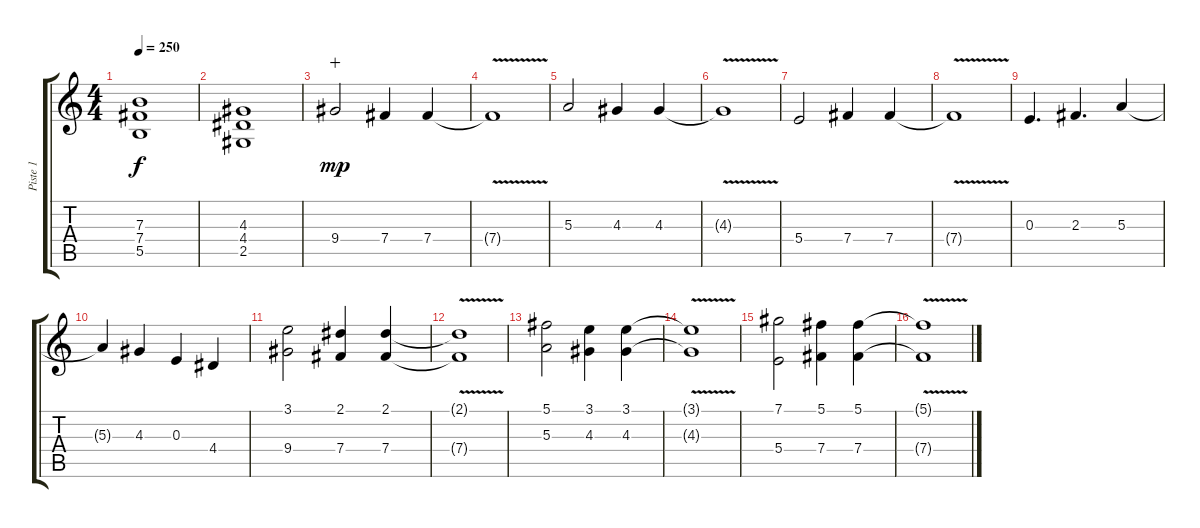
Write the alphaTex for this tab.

\track ("Piste 1" "Piste 1") {instrument distortionguitar}
\staff {score tabs}
\tuning (Db4 Ab3 E3 B2 Gb2 Db2) {hide}
\ts (4 4)
\tempo 250
\clef g2
\ks c
(7.3 7.4 5.5).1{dy f} |
(4.3 4.4 2.5).1 |
9.4.2{dy mp instrument guitarharmonics wahc} 7.4.4 7.4.4 |
7.4{v t}.1 |
5.3.2 4.3.4 4.3.4 |
4.3{v t}.1 |
5.4.2 7.4.4 7.4.4 |
7.4{v t}.1 |
0.3.4{d} 2.3.4{d} 5.3.4 |
5.3{t}.4 4.3.4 0.3.4 4.4.4 |
(3.1 9.4).2 (2.1 7.4).4 (2.1 7.4).4 |
(2.1{v t} 7.4{v t}).1 |
(5.1 5.3).2 (3.1 4.3).4 (3.1 4.3).4 |
(3.1{v t} 4.3{v t}).1 |
(7.1 5.4).2 (5.1 7.4).4 (5.1 7.4).4 |
(5.1{v t} 7.4{v t}).1
